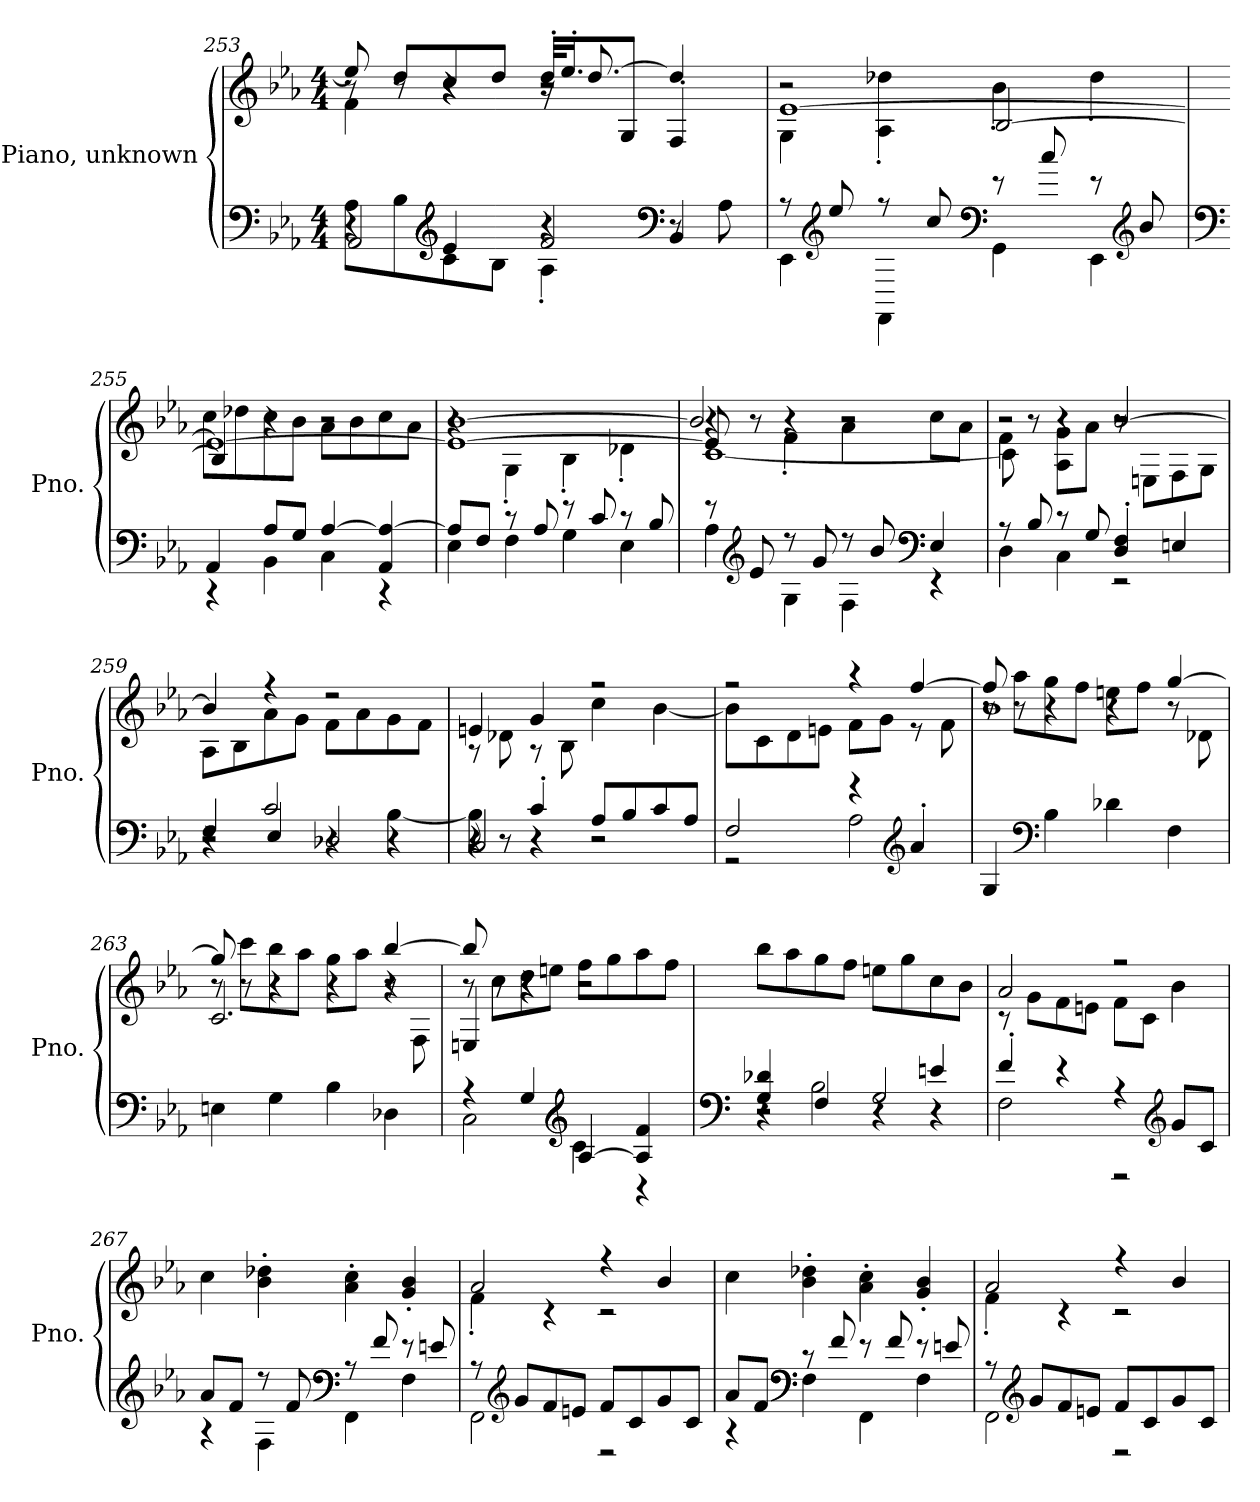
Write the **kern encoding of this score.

**kern	**kern
*part1	*part1
*staff2	*staff1
*I"Piano, unknown	*
*I'Pno.	*
*clefF4	*clefG2
*k[b-e-a-]	*k[b-e-a-]
*M4/4	*M4/4
=253	=253
*^	*^
*	*^	*	*^
4r	8A-\L	2AA-/	8ee-/]	4f\	8r
.	8B-\	.	8r	.	8dd/L
*clefG2	*	*	*	*	*
4e-/	8c\	.	4r	4r	8cc/
.	8B-\J	.	.	.	8dd/J
2f/	4A-'\	4r	16r	2r	32dd'/KLL
.	.	.	.	.	16.ee-'/J
.	.	.	[8.dd/	.	.
.	.	.	.	.	8G/J
*clefF4	*	*	*	*	*
.	8r	4BB-/	4dd/]	.	4F'/
.	8A-\	.	.	.	.
*	*v	*v	*	*	*
!!LO:LB:g=z	!!	!!
=254	=254	=254	=254	=254
8r	4EE-\	[1e-	4G\	2r
*clefG2	*	*	*	*
8ee-/	.	.	.	.
8r	4FF\	.	4A-\' 4dd-X\'	.
8cc/	.	.	.	.
*clefF4	*	*	*	*
8r	4GG\	.	4b-'\	[2B-/
8cc/	.	.	.	.
8r	4EE-\	.	4dd-'\	.
*clefG2	*	*	*	*
8b-/	.	.	.	.
=255	=255	=255	=255	=255
*clefF4	*	*	*	*
4AA-/	4r	1e-_	8cc\L	4B-/]
.	.	.	8dd-X\	.
8A-/L	4BB-\	.	8cc\	4r
8G/J	.	.	8b-\J	.
[4A-/	4C\	.	8a-\L	2r
.	.	.	8b-\	.
4AA-/ 4A-/_	4r	.	8cc\	.
.	.	.	8a-\J	.
=256	=256	=256	=256	=256
8A-/L]	4E-\	1e-_	4r	[1b-
8F/J	.	.	.	.
8r	4F\	.	4G'\	.
8A-/	.	.	.	.
8r	4G\	.	4B-'\	.
8c/	.	.	.	.
8r	4E-\	.	4d-X'\	.
8B-/	.	.	.	.
!!LO:LB:g=z
=257	=257	=257	=257	=257
*	*	*	*	*^
8r	4A-\	8e-/]	4r	2b-/]	[1c
*clefG2	*	*	*	*	*
8e-/	.	8r	.	.	.
8r	4G\	4r	4f'\	.	.
8g/	.	.	.	.	.
8r	4F\	2r	4a-\	2r	.
8b-/	.	.	.	.	.
*clefF4	*	*	*	*	*
4E-/	4r	.	8cc\L	.	.
.	.	.	8a-\J	.	.
*	*	*	*	*v	*v
=258	=258	=258	=258	=258
8r	4D\	2r	4f\	8c\]
8B-/	.	.	.	8r
8r	4C\	.	8A-\ 8g\L	4r
8G/	.	.	8a-\J	.
4D/' 4F/'	2r	[2b-/	8r	2r
.	.	.	8En\L	.
4En/	.	.	8F\	.
.	.	.	8G\J	.
*	*	*	*v	*v
=259	=259	=259	=259
*	*^	*	*
4F/	2r	4r	4b-/]	8A-\L
.	.	.	.	8B-\
2c/	.	4E-/	4r	8a-\
.	.	.	.	8g\J
.	4r	2D-X/	2r	8f\L
.	.	.	.	8a-\
4r	[4B-\	.	.	8g\
.	.	.	.	8f\J
=260	=260	=260	=260	=260
4r	8B-\]	2C/	4en/	8r
.	8r	.	.	8d-X\
4c'/	4r	.	4g/	8r
.	.	.	.	8B-\
8A-/L	2r	2r	2r	4cc\
8B-/	.	.	.	.
8c/	.	.	.	[4b-\
8A-/J	.	.	.	.
*	*v	*v	*	*
!!LO:PB:g=z	!!
=261	=261	=261	=261
2F/	2r	2r	8b-\L]
.	.	.	8c\
.	.	.	8d\
.	.	.	8en\J
4r	2A-\	4r	8f\L
.	.	.	8g\J
*clefG2	*	*	*
4a-'/	.	[4ff/	8r
.	.	.	8f\
*v	*v	*	*
=262	=262	=262
*	*	*^
4G/	8ff/]	8r	1b-
.	8r	8aa-\L	.
*clefF4	*	*	*
4B-\	4r	8gg\	.
.	.	8ff\J	.
4d-X\	4r	8een\L	.
.	.	8ff\J	.
4F\	[4gg/	8r	.
.	.	8d-X\	.
=263	=263	=263	=263
4En\	8gg/]	8r	2.c/
.	8r	8ccc\L	.
4G\	4r	8bb-\	.
.	.	8aa-\J	.
4B-\	4r	8gg\L	.
.	.	8aa-\J	.
4D-X\	[4bb-/	8r	4r
.	.	8F\	.
=264	=264	=264	=264
*^	*	*	*
4r	2C\	8bb-/]	8r	4En/
.	.	8r	8cc\L	.
4G/	.	4r	8dd\	4r
.	.	.	8een\J	.
*clefG2	*	*	*	*
[4A-/	4c\	2r	8ff\L	2r
.	.	.	8gg\	.
4A-/] 4f/	4r	.	8aa-\	.
.	.	.	8ff\J	.
*v	*v	*	*	*
*	*v	*v	*v
!!LO:LB:g=z
=265	=265
*clefF4	*
*^	*
*	*^	*
4G/ 4d-X/	4r	2r	8bb-\L
.	.	.	8aa-\
4F/	2B-\	.	8gg\
.	.	.	8ff\J
4r	.	2G/	8een\L
.	.	.	8gg\
4en/	4r	.	8cc\
.	.	.	8b-\J
*	*v	*v	*
=266	=266	=266
*	*	*^
4f'/	2F\	2a-/	8r
.	.	.	8g\L
4r	.	.	8f\
.	.	.	8en\J
4r	2r	2r	8f\L
.	.	.	8c\J
*clefG2	*	*	*
8g/L	.	.	4b-\
8c/J	.	.	.
*	*	*v	*v
=267	=267	=267
8a-/L	4r	4cc\
8f/J	.	.
8r	4F\	4b-\' 4dd-X\'
8f/	.	.
*clefF4	*	*
8r	4FF\	4a-\' 4cc\'
8f/	.	.
8r	4F\	4g/' 4b-/'
8en/	.	.
=268	=268	=268
*	*	*^
8r	2FF\	2a-/	4f'\
*clefG2	*	*	*
8g/L	.	.	.
8f/	.	.	4r
8en/J	.	.	.
8f/L	2r	4r	2r
8c/	.	.	.
8g/	.	4b-/	.
8c/J	.	.	.
*	*	*v	*v
!!LO:LB:g=z
=269	=269	=269
8a-/L	4r	4cc\
8f/J	.	.
*clefF4	*	*
8r	4F\	4b-\' 4dd-X\'
8f/	.	.
8r	4FF\	4a-\' 4cc\'
8f/	.	.
8r	4F\	4g/' 4b-/'
8en/	.	.
=270	=270	=270
*	*	*^
8r	2FF\	2a-/	4f'\
*clefG2	*	*	*
8g/L	.	.	.
8f/	.	.	4r
8en/J	.	.	.
8f/L	2r	4r	2r
8c/	.	.	.
8g/	.	4b-/	.
8c/J	.	.	.
*v	*v	*	*
*	*v	*v
=	=
*-	*-
